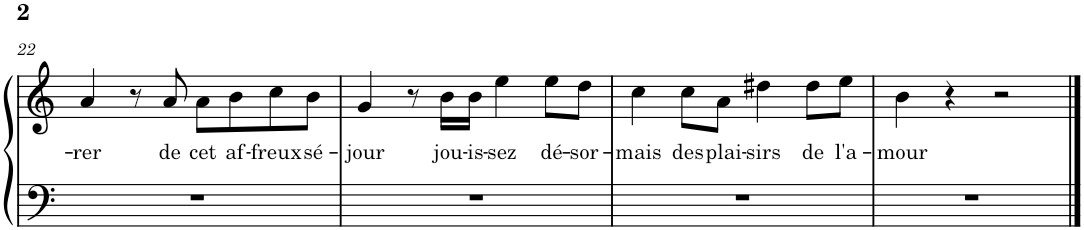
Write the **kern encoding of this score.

**kern	**kern	**text
*part1	*part1	*part1
*staff2	*staff1	*staff1
*I"Piano	*	*
*I'Pno.	*	*
!!LO:PB:g=z
*clefF4	*clefG2	*
*k[]	*k[]	*
*M4/4	*M4/4	*
*met(c)	*met(c)	*
=22	=22	=22
!	!	!LO:LY:b
1r	4a/	-rer
.	8r	.
!	!	!LO:LY:b
.	8a/	de
!	!	!LO:LY:b
.	8a\L	cet
!	!	!LO:LY:b
.	8b\	af-
!	!	!LO:LY:b
.	8cc\	-freux
!	!	!LO:LY:b
.	8b\J	sé-
=23	=23	=23
!	!	!LO:LY:b
1r	4g/	-jour
.	8r	.
!	!	!LO:LY:b
.	16b\LL	jou-
!	!	!LO:LY:b
.	16b\JJ	-is-
!	!	!LO:LY:b
.	4ee\	-sez
!	!	!LO:LY:b
.	8ee\L	dé-
!	!	!LO:LY:b
.	8dd\J	-sor-
=24	=24	=24
!	!	!LO:LY:b
1r	4cc\	-mais
!	!	!LO:LY:b
.	8cc\L	des
!	!	!LO:LY:b
.	8a\J	plai-
!	!	!LO:LY:b
.	4dd#X\	-sirs
!	!	!LO:LY:b
.	8dd#\L	de
!	!	!LO:LY:b
.	8ee\J	l'a-
=25	=25	=25
!	!	!LO:LY:b
1r	4b\	-mour
.	4r	.
.	2r	.
==	==	==
*-	*-	*-
